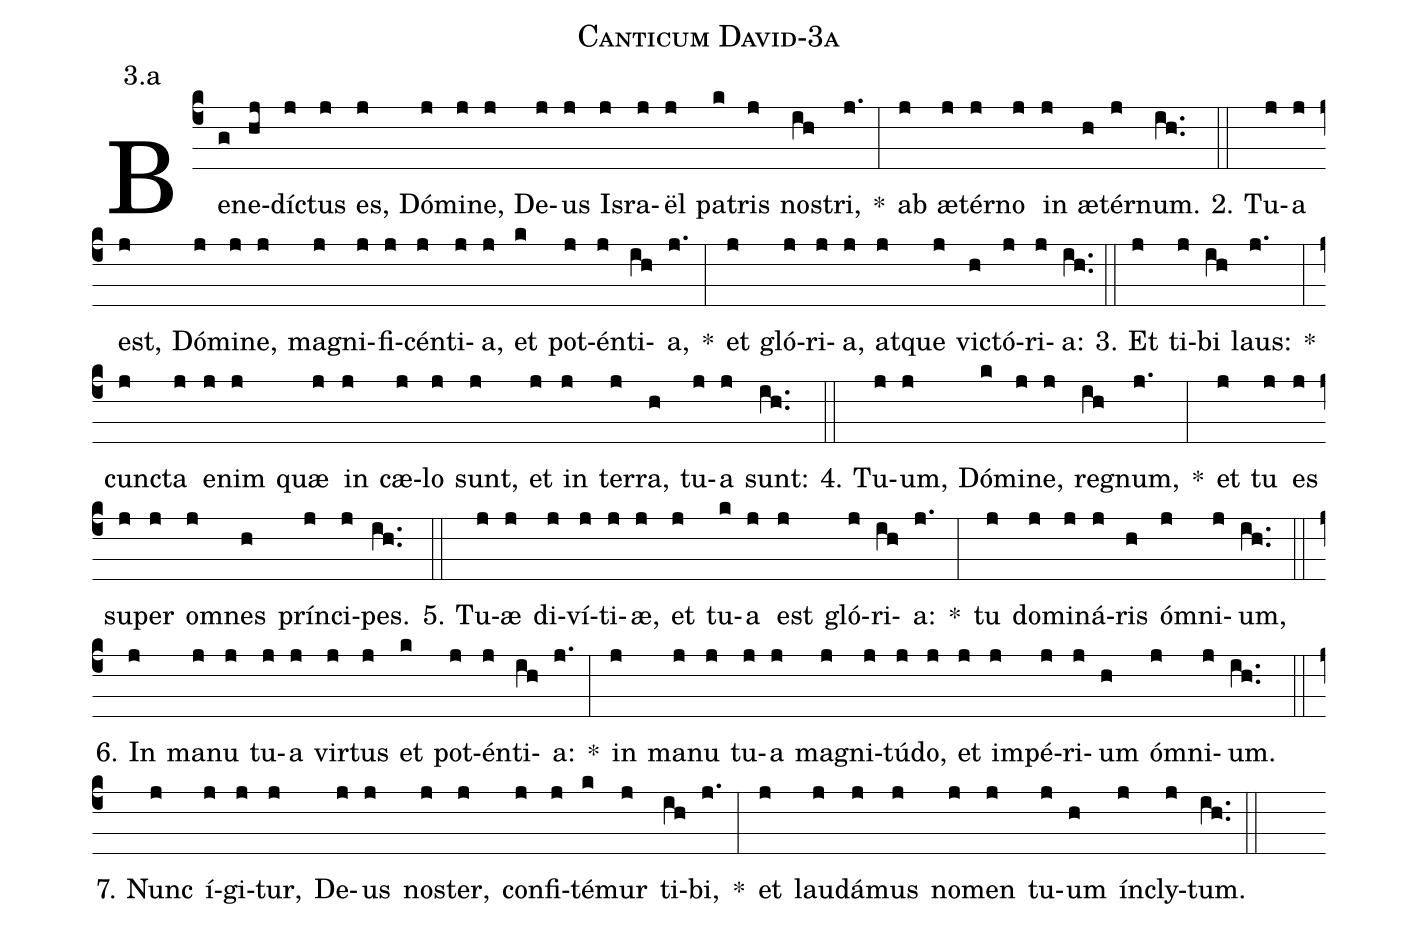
name: Canticum David-3a;
annotation: 3.a;
%%
(c4)Be(g)ne(hj)díc(j)tus(j) es,(j) Dó(j)mi(j)ne,(j) De(j)us(j) Is(j)ra(j)ël(j) pa(k)tris(j) nos(ih)tri,(j.) *(:) ab(j) æ(j)tér(j)no(j) in(j) æ(h)tér(j)num.(ih..) (::)
2. Tu(j)a(j) est,(j) Dó(j)mi(j)ne,(j) ma(j)gni(j)fi(j)cén(j)ti(j)a,(j) et(k) pot(j)én(j)ti(ih)a,(j.) *(:) et(j) gló(j)ri(j)a,(j) at(j)que(j) vic(h)tó(j)ri(j)a:(ih..) (::)
3. Et(j) ti(j)bi(ih) laus:(j.) *(:) cunc(j)ta(j) e(j)nim(j) quæ(j) in(j) cæ(j)lo(j) sunt,(j) et(j) in(j) ter(j)ra,(h) tu(j)a(j) sunt:(ih..) (::)
4. Tu(j)um,(j) Dó(k)mi(j)ne,(j) re(ih)gnum,(j.) *(:) et(j) tu(j) es(j) su(j)per(j) om(j)nes(h) prín(j)ci(j)pes.(ih..) (::)
5. Tu(j)æ(j) di(j)ví(j)ti(j)æ,(j) et(j) tu(k)a(j) est(j) gló(j)ri(ih)a:(j.) *(:) tu(j) do(j)mi(j)ná(j)ris(h) óm(j)ni(j)um,(ih..) (::)
6. In(j) ma(j)nu(j) tu(j)a(j) vir(j)tus(j) et(k) pot(j)én(j)ti(ih)a:(j.) *(:) in(j) ma(j)nu(j) tu(j)a(j) ma(j)gni(j)tú(j)do,(j) et(j) im(j)pé(j)ri(j)um(h) óm(j)ni(j)um.(ih..) (::)
7. Nunc(j) í(j)gi(j)tur,(j) De(j)us(j) nos(j)ter,(j) con(j)fi(j)té(k)mur(j) ti(ih)bi,(j.) *(:) et(j) lau(j)dá(j)mus(j) no(j)men(j) tu(j)um(h) ín(j)cly(j)tum.(ih..) (::)
